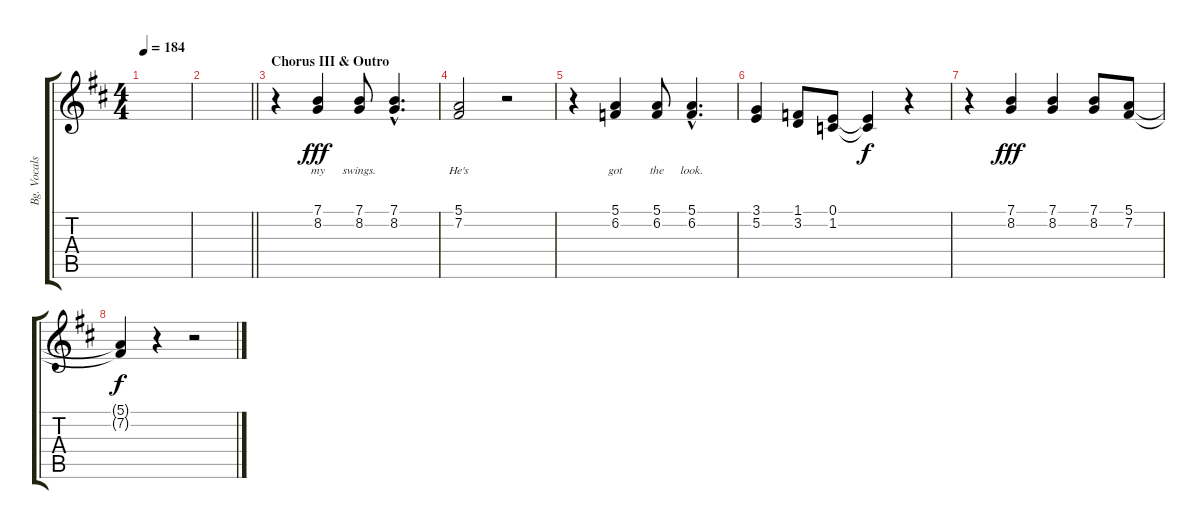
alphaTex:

\track ("Bg. Vocals" "Bg. Vocals") {instrument synthvoice}
\staff {score tabs}
\tuning (E4 B3 G3 D3 A2 E2) {hide}
\ts (4 4)
\tempo 184
\clef g2
\ks d
|
\barLineRight lightlight
|
\section ("" "Chorus III & Outro")
r.4 (7.1 8.2).4{lyrics (0 "my") lyrics (1 "") lyrics (2 "") lyrics (3 "") lyrics (4 "") dy fff} (7.1 8.2).8{lyrics (0 "swings.") lyrics (1 "") lyrics (2 "") lyrics (3 "") lyrics (4 "")} (7.1{hac} 8.2{hac}).4{d lyrics (0 "") lyrics (1 "") lyrics (2 "") lyrics (3 "") lyrics (4 "")} |
(5.1 7.2).2{lyrics (0 "He's") lyrics (1 "") lyrics (2 "") lyrics (3 "") lyrics (4 "")} r.2 |
r.4 (5.1 6.2).4{lyrics (0 "got") lyrics (1 "") lyrics (2 "") lyrics (3 "") lyrics (4 "")} (5.1 6.2).8{lyrics (0 "the") lyrics (1 "") lyrics (2 "") lyrics (3 "") lyrics (4 "")} (5.1{hac} 6.2{hac}).4{d lyrics (0 "look.") lyrics (1 "") lyrics (2 "") lyrics (3 "") lyrics (4 "")} |
(3.1 5.2).4 (1.1 3.2).8 (0.1 1.2).8 (0.1{t} 1.2{t}).4{dy f} r.4 |
r.4 (7.1 8.2).4{dy fff} (7.1 8.2).4 (7.1 8.2).8 (5.1 7.2).8 |
(5.1{t} 7.2{t}).4{dy f} r.4 r.2
